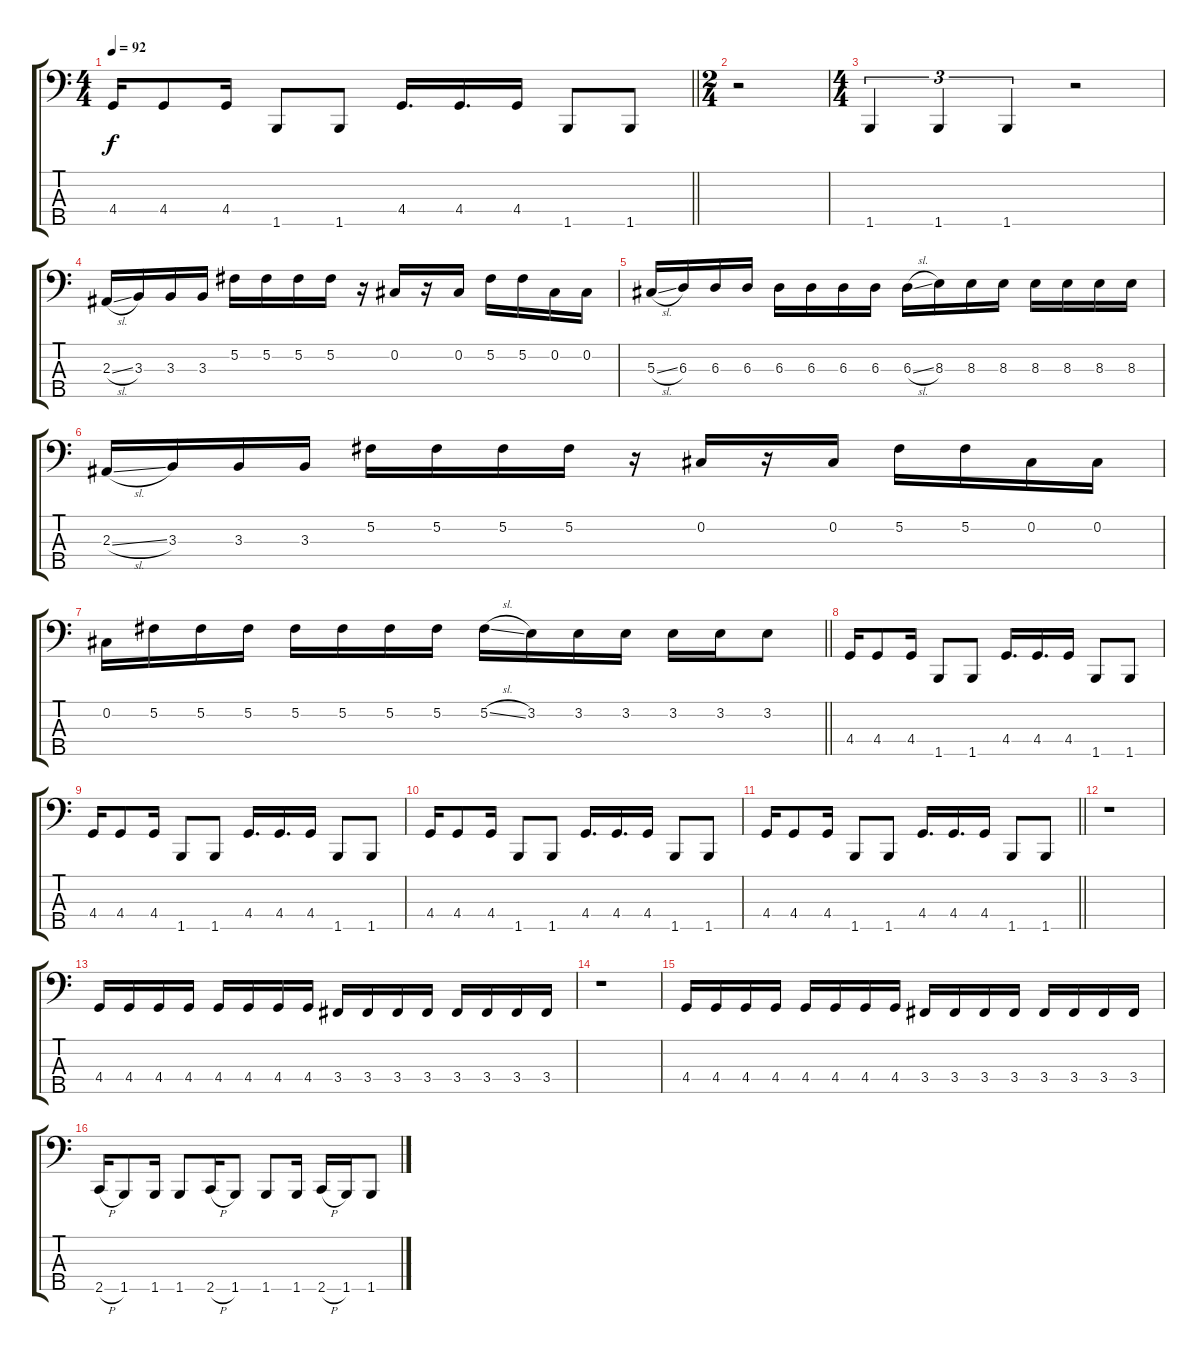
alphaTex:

\track "" {instrument electricbasspick}
\staff {score tabs}
\tuning (Gb2 Db2 Ab1 Eb1 Bb0) {hide}
\ts (4 4)
\tempo 92
\clef f4
\barLineRight lightlight
\ks c
4.4.16{dy f} 4.4.8 4.4.16 1.5.8 1.5.8 4.4.16{d} 4.4.16{d} 4.4.16 1.5.8 1.5.8 |
\ts (2 4)
r.2 |
\ts (4 4)
1.5.4{tu (3 2)} 1.5.4{tu (3 2)} 1.5.4{tu (3 2)} r.2 |
2.3{sl}.16 3.3.16 3.3.16 3.3.16 5.2.16 5.2.16 5.2.16 5.2.16 r.16 0.2.16 r.16 0.2.16 5.2.16 5.2.16 0.2.16 0.2.16 |
5.3{sl}.16 6.3.16 6.3.16 6.3.16 6.3.16 6.3.16 6.3.16 6.3.16 6.3{sl}.16 8.3.16 8.3.16 8.3.16 8.3.16 8.3.16 8.3.16 8.3.16 |
2.3{sl}.16 3.3.16 3.3.16 3.3.16 5.2.16 5.2.16 5.2.16 5.2.16 r.16 0.2.16 r.16 0.2.16 5.2.16 5.2.16 0.2.16 0.2.16 |
\barLineRight lightlight
0.2.16 5.2.16 5.2.16 5.2.16 5.2.16 5.2.16 5.2.16 5.2.16 5.2{sl}.16 3.2.16 3.2.16 3.2.16 3.2.16 3.2.16 3.2.8 |
4.4.16 4.4.8 4.4.16 1.5.8 1.5.8 4.4.16{d} 4.4.16{d} 4.4.16 1.5.8 1.5.8 |
4.4.16 4.4.8 4.4.16 1.5.8 1.5.8 4.4.16{d} 4.4.16{d} 4.4.16 1.5.8 1.5.8 |
4.4.16 4.4.8 4.4.16 1.5.8 1.5.8 4.4.16{d} 4.4.16{d} 4.4.16 1.5.8 1.5.8 |
\barLineRight lightlight
4.4.16 4.4.8 4.4.16 1.5.8 1.5.8 4.4.16{d} 4.4.16{d} 4.4.16 1.5.8 1.5.8 |
r.1 |
4.4.16 4.4.16 4.4.16 4.4.16 4.4.16 4.4.16 4.4.16 4.4.16 3.4.16 3.4.16 3.4.16 3.4.16 3.4.16 3.4.16 3.4.16 3.4.16 |
r.1 |
4.4.16 4.4.16 4.4.16 4.4.16 4.4.16 4.4.16 4.4.16 4.4.16 3.4.16 3.4.16 3.4.16 3.4.16 3.4.16 3.4.16 3.4.16 3.4.16 |
2.5{h}.16 1.5.8 1.5.16 1.5.8 2.5{h}.16 1.5.8 1.5.8 1.5.16 2.5{h}.16 1.5.16 1.5.8
